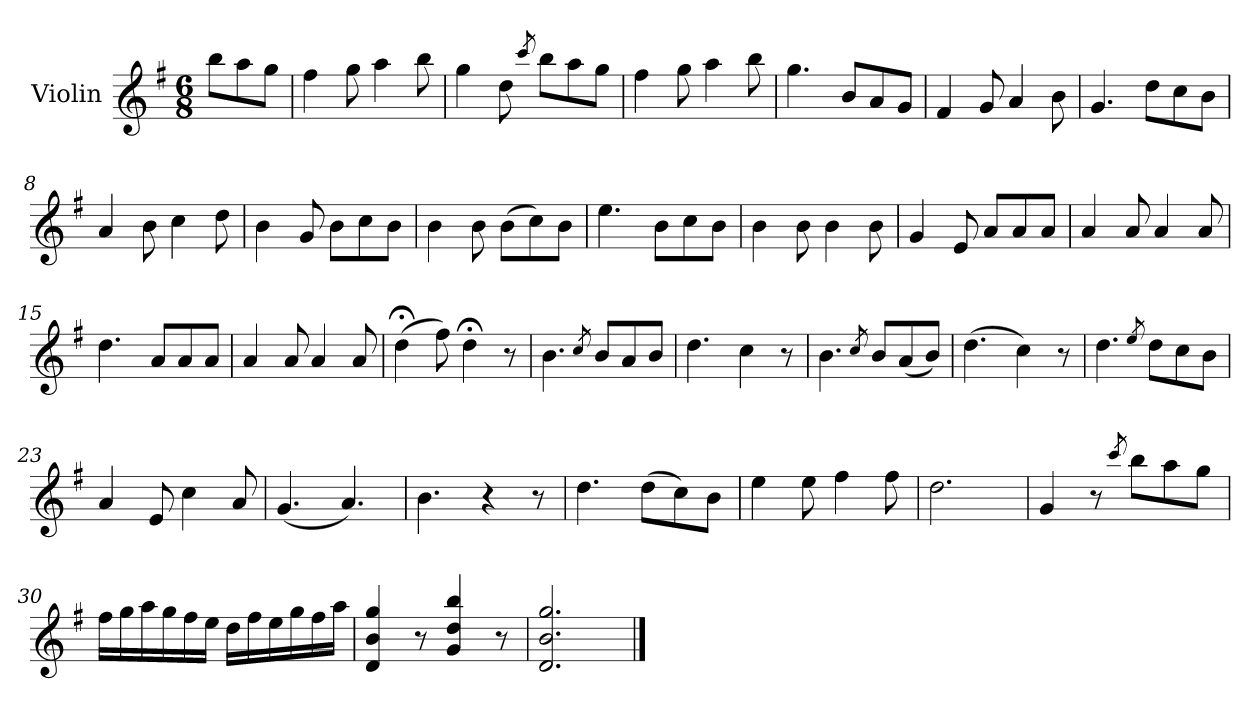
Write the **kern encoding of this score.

**kern
*part1
*staff1
*I"Violin
*I'Vln.
*clefG2
*k[f#]
*M6/8
=1
8bb\L
8aa\
8gg\J
=2
4ff#\
8gg\
4aa\
8bb\
=3
4gg\
8dd\
8qccc/
8bb\L
8aa\
8gg\J
=4
4ff#\
8gg\
4aa\
8bb\
=5
4.gg\
8b/L
8a/
8g/J
=6
4f#/
8g/
4a/
8b\
=7
4.g/
8dd\L
8cc\
8b\J
!!LO:LB:g=z
=8
4a/
8b\
4cc\
8dd\
=9
4b\
8g/
8b\L
8cc\
8b\J
=10
4b\
8b\
(>8b\L
8cc\)
8b\J
=11
4.ee\
8b\L
8cc\
8b\J
=12
4b\
8b\
4b\
8b\
=13
4g/
8e/
8a/L
8a/
8a/J
=14
4a/
8a/
4a/
8a/
!!LO:LB:g=z
=15
4.dd\
8a/L
8a/
8a/J
=16
4a/
8a/
4a/
8a/
=17
(>4dd;<\
8ff#\)
4dd;<\
8r
=18
4.b\
8qcc/
8b/L
8a/
8b/J
=19
4.dd\
4cc\
8r
=20
4.b\
8qcc/
8b/L
(<8a/
8b/J)
=21
(>4.dd\
4cc\)
8r
!!LO:LB:g=z
=22
4.dd\
8qee/
8dd\L
8cc\
8b\J
=23
4a/
8e/
4cc\
8a/
=24
(<4.g/
4.a/)
=25
4.b\
4r
8r
=26
4.dd\
(>8dd\L
8cc\)
8b\J
=27
4ee\
8ee\
4ff#\
8ff#\
=28
2.dd\
=29
4g/
8r
8qccc/
8bb\L
8aa\
8gg\J
!!LO:LB:g=z
=30
16ff#\LL
16gg\
16aa\
16gg\
16ff#\
16ee\JJ
16dd\LL
16ff#\
16ee\
16gg\
16ff#\
16aa\JJ
=31
4d/ 4b/ 4gg/
8r
4g/ 4dd/ 4bb/
8r
=32
2.d/ 2.b/ 2.gg/
==
*-
